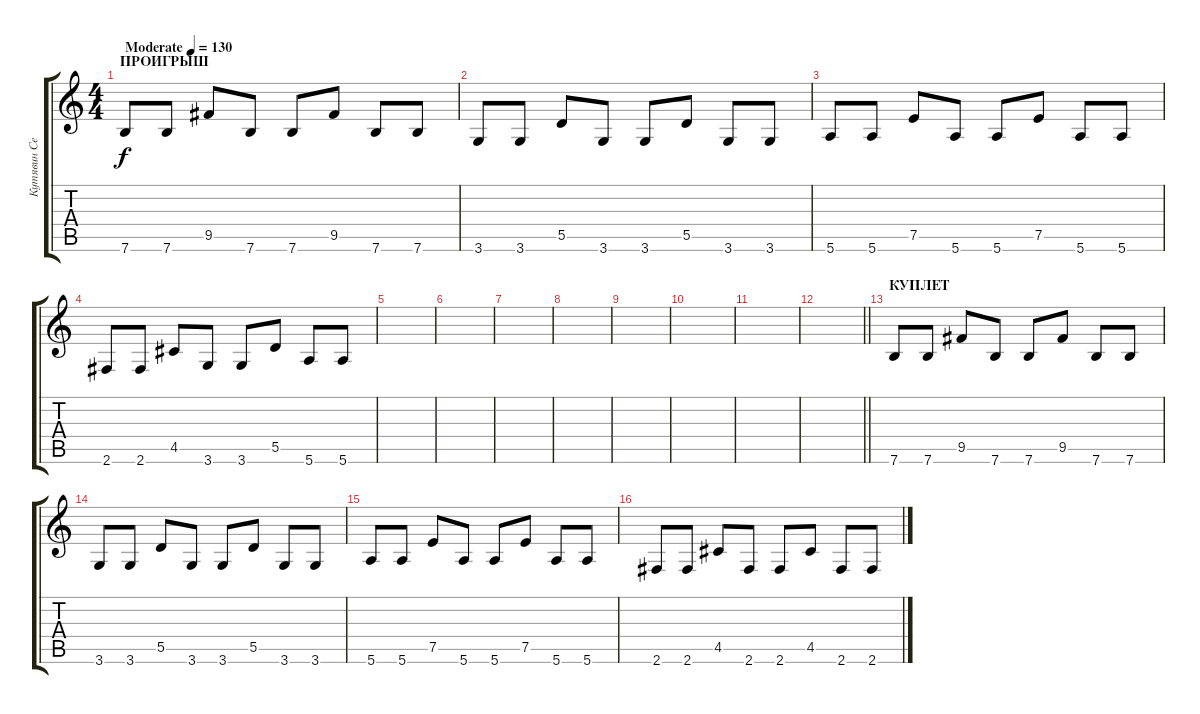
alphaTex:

\track ("Кутявин Сергей" "Кутявин Се") {instrument acousticguitarsteel}
\staff {score tabs}
\tuning (E4 B3 G3 D3 A2 E2) {hide}
\ts (4 4)
\section ("" "ПРОИГРЫШ")
\tempo (130 "Moderate")
\clef g2
\ks c
7.6.8{dy f instrument acousticguitarsteel} 7.6.8 9.5.8 7.6.8 7.6.8 9.5.8 7.6.8 7.6.8 |
3.6.8 3.6.8 5.5.8 3.6.8 3.6.8 5.5.8 3.6.8 3.6.8 |
5.6.8 5.6.8 7.5.8 5.6.8 5.6.8 7.5.8 5.6.8 5.6.8 |
2.6.8 2.6.8 4.5.8 3.6.8 3.6.8 5.5.8 5.6.8 5.6.8 |
|
|
|
|
|
|
|
\barLineRight lightlight
|
\section ("" "КУПЛЕТ")
7.6.8 7.6.8 9.5.8 7.6.8 7.6.8 9.5.8 7.6.8 7.6.8 |
3.6.8 3.6.8 5.5.8 3.6.8 3.6.8 5.5.8 3.6.8 3.6.8 |
5.6.8 5.6.8 7.5.8 5.6.8 5.6.8 7.5.8 5.6.8 5.6.8 |
2.6.8 2.6.8 4.5.8 2.6.8 2.6.8 4.5.8 2.6.8 2.6.8
